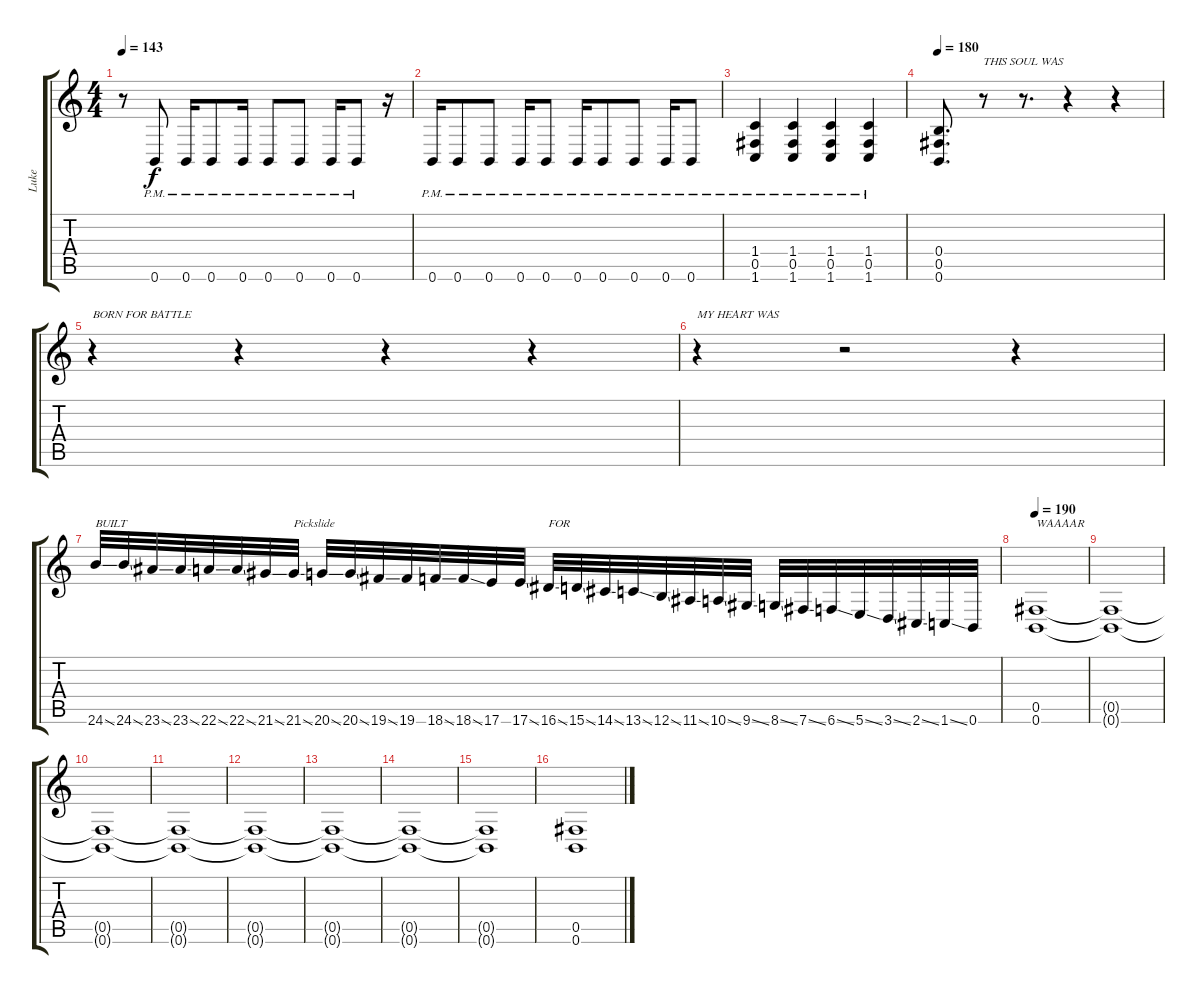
\track ("Luke" "Luke") {instrument distortionguitar}
\staff {score tabs}
\tuning (Db4 Ab3 E3 B2 Gb2 B1) {hide}
\ts (4 4)
\tempo 143
\clef g2
\ks c
r.8{dy f} 0.6{pm}.8 0.6{pm}.16 0.6{pm}.8 0.6{pm}.16 0.6{pm}.8 0.6{pm}.8 0.6{pm}.16 0.6{pm}.8 r.16 |
0.6{pm}.16 0.6{pm}.8 0.6{pm}.8 0.6{pm}.16 0.6{pm}.8 0.6{pm}.16 0.6{pm}.8 0.6{pm}.8 0.6{pm}.16 0.6{pm}.8 |
(1.4{pm} 0.5{pm} 1.6{pm}).4 (1.4{pm} 0.5{pm} 1.6{pm}).4 (1.4{pm} 0.5{pm} 1.6{pm}).4 (1.4{pm} 0.5{pm} 1.6{pm}).4 |
\tempo 180
(0.4 0.5 0.6).8{d} r.8{txt "THIS SOUL WAS "} r.8{d} r.4 r.4 |
r.4{txt "BORN FOR BATTLE"} r.4 r.4 r.4 |
r.4{txt "MY HEART WAS"} r.2 r.4 |
24.6{ss}.32{txt "BUILT"} 24.6{ss}.32 23.6{ss}.32 23.6{ss}.32 22.6{ss}.32 22.6{ss}.32 21.6{ss}.32 21.6{ss}.32{txt "Pickslide"} 20.6{ss}.32 20.6{ss}.32 19.6{ss}.32 19.6.32 18.6{ss}.32 18.6{ss}.32 17.6.32 17.6{ss}.32 16.6{ss}.32{txt "FOR"} 15.6{ss}.32 14.6{ss}.32 13.6{ss}.32 12.6{ss}.32 11.6{ss}.32 10.6{ss}.32 9.6{ss}.32 8.6{ss}.32 7.6{ss}.32 6.6{ss}.32 5.6{ss}.32 3.6{ss}.32 2.6{ss}.32 1.6{ss}.32 0.6.32 |
\tempo 190
(0.5 0.6).1{txt "WAAAAR"} |
(0.5{t} 0.6{t}).1 |
(0.5{t} 0.6{t}).1 |
(0.5{t} 0.6{t}).1 |
(0.5{t} 0.6{t}).1 |
(0.5{t} 0.6{t}).1 |
(0.5{t} 0.6{t}).1 |
(0.5{t} 0.6{t}).1 |
(0.5 0.6).1
